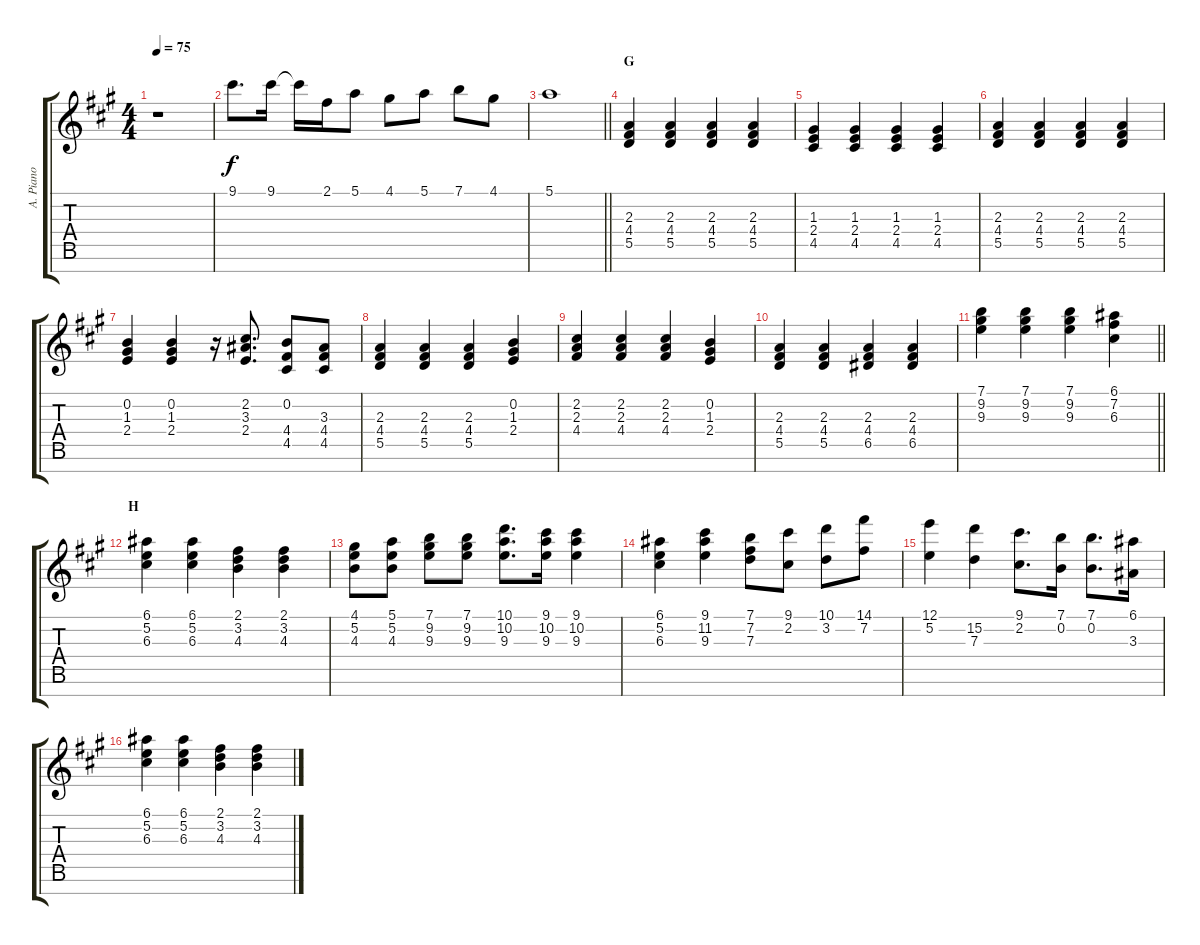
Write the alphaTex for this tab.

\track ("A. Piano" "A. Piano") {instrument acousticgrandpiano}
\staff {score tabs}
\tuning (E5 B4 G4 D4 A3 E3 B2) {hide}
\ts (4 4)
\tempo 75
\clef g2
\ks a
r.1{dy f} |
9.1.8{d} 9.1.16 9.1{t}.16 2.1.16 5.1.8 4.1.8 5.1.8 7.1.8 4.1.8 |
\barLineRight lightlight
5.1.1 |
\section ("" "G")
(2.3 4.4 5.5).4 (2.3 4.4 5.5).4 (2.3 4.4 5.5).4 (2.3 4.4 5.5).4 |
(1.3 2.4 4.5).4 (1.3 2.4 4.5).4 (1.3 2.4 4.5).4 (1.3 2.4 4.5).4 |
(2.3 4.4 5.5).4 (2.3 4.4 5.5).4 (2.3 4.4 5.5).4 (2.3 4.4 5.5).4 |
(0.2 1.3 2.4).4 (0.2 1.3 2.4).4 r.16 (2.2 3.3 2.4).8{d} (0.2 4.4 4.5).8 (3.3 4.4 4.5).8 |
(2.3 4.4 5.5).4 (2.3 4.4 5.5).4 (2.3 4.4 5.5).4 (0.2 1.3 2.4).4 |
(2.2 2.3 4.4).4 (2.2 2.3 4.4).4 (2.2 2.3 4.4).4 (0.2 1.3 2.4).4 |
(2.3 4.4 5.5).4 (2.3 4.4 5.5).4 (2.3 4.4 6.5).4 (2.3 4.4 6.5).4 |
\barLineRight lightlight
(7.1 9.2 9.3).4 (7.1 9.2 9.3).4 (7.1 9.2 9.3).4 (6.1 7.2 6.3).4 |
\section ("" "H")
(6.1 5.2 6.3).4 (6.1 5.2 6.3).4 (2.1 3.2 4.3).4 (2.1 3.2 4.3).4 |
(4.1 5.2 4.3).8 (5.1 5.2 4.3).8 (7.1 9.2 9.3).8 (7.1 9.2 9.3).8 (10.1 10.2 9.3).8{d} (9.1 10.2 9.3).16 (9.1 10.2 9.3).4 |
(6.1 5.2 6.3).4 (9.1 11.2 9.3).4 (7.1 7.2 7.3).8 (9.1 2.2).8 (10.1 3.2).8 (14.1 7.2).8 |
(12.1 5.2).4 (15.2 7.3).4 (9.1 2.2).8{d} (7.1 0.2).16 (7.1 0.2).8{d} (6.1 3.3).16 |
(6.1 5.2 6.3).4 (6.1 5.2 6.3).4 (2.1 3.2 4.3).4 (2.1 3.2 4.3).4
